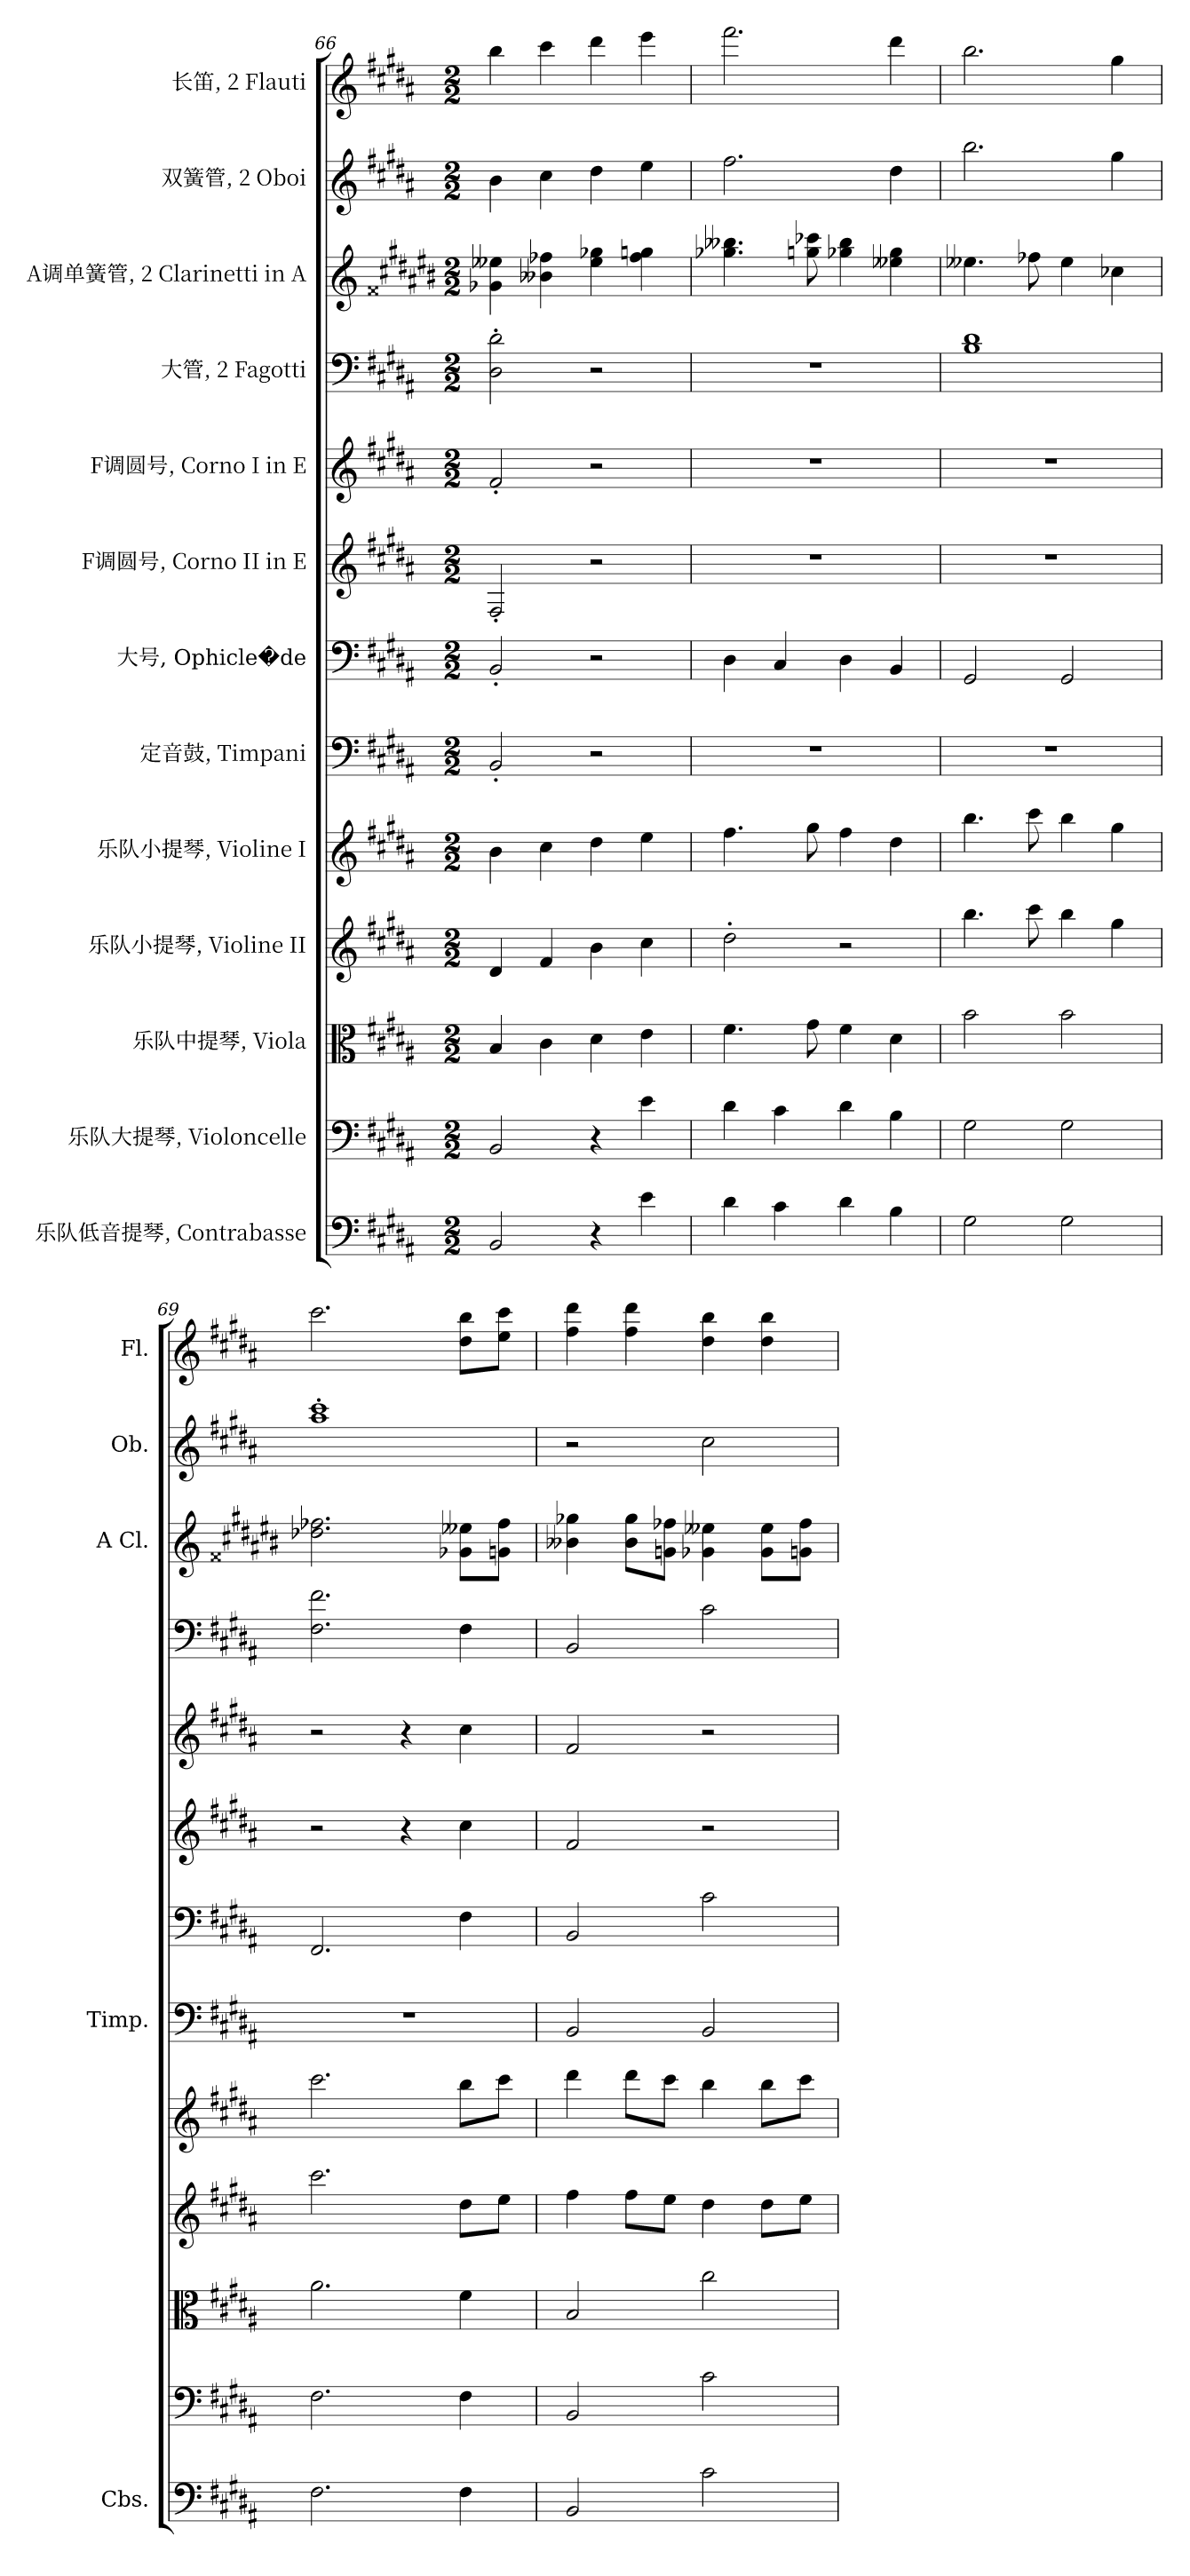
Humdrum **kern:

**kern	**kern	**kern	**kern	**kern	**kern	**kern	**kern	**kern	**kern	**kern	**kern	**kern
*part13	*part12	*part11	*part10	*part9	*part8	*part7	*part6	*part5	*part4	*part3	*part2	*part1
*staff13	*staff12	*staff11	*staff10	*staff9	*staff8	*staff7	*staff6	*staff5	*staff4	*staff3	*staff2	*staff1
*I"乐队低音提琴, Contrabasse	*I"乐队大提琴, Violoncelle	*I"乐队中提琴, Viola	*I"乐队小提琴, Violine II	*I"乐队小提琴, Violine I	*I"定音鼓, Timpani	*I"大号, Ophicle�de	*I"F调圆号, Corno II in E	*I"F调圆号, Corno I in E	*I"大管, 2 Fagotti	*I"A调单簧管, 2 Clarinetti in A	*I"双簧管, 2 Oboi	*I"长笛, 2 Flauti
*I'Cbs.	*	*	*	*	*I'Timp.	*	*	*	*	*I'A Cl.	*I'Ob.	*I'Fl.
*clefF4	*clefF4	*clefC3	*clefG2	*clefG2	*clefF4	*clefF4	*clefG2	*clefG2	*clefF4	*clefG2	*clefG2	*clefG2
*ITrd7c12	*	*	*	*	*	*	*ITrd4c7	*ITrd4c7	*	*ITrd2c3	*	*
*k[f#c#g#d#a#]	*k[f#c#g#d#a#]	*k[f#c#g#d#a#]	*k[f#c#g#d#a#]	*k[f#c#g#d#a#]	*k[f#c#g#d#a#]	*k[f#c#g#d#a#]	*k[f#c#g#d#]	*k[f#c#g#d#]	*k[f#c#g#d#a#]	*k[f##c#g#d#a#e#b#]	*k[f#c#g#d#a#]	*k[f#c#g#d#a#]
*M2/2	*M2/2	*M2/2	*M2/2	*M2/2	*M2/2	*M2/2	*M2/2	*M2/2	*M2/2	*M2/2	*M2/2	*M2/2
*MM264	*MM264	*MM264	*MM264	*MM264	*MM264	*MM264	*MM264	*MM264	*MM264	*MM264	*MM264	*MM264
=66	=66	=66	=66	=66	=66	=66	=66	=66	=66	=66	=66	=66
2BBB/	2BB/	4B/	4d#/	4b\	2BB'/	2BB'/	2BB'/	2B'/	2D#\' 2d#\'	4e-X\ 4cc-X\	4b\	4bb\
.	.	4c#\	4f#/	4cc#\	.	.	.	.	.	4g-X\ 4dd-X\	4cc#\	4ccc#\
*	*	*	*	*	*	*	*	*	*	*	*	*MM285
4r	4r	4d#\	4b\	4dd#\	2r	2r	2r	2r	2r	4cc-\ 4ee-X\	4dd#\	4ddd#\
4E\	4e\	4e\	4cc#\	4ee\	.	.	.	.	.	4dd-\ 4een\	4ee\	4eee\
=67	=67	=67	=67	=67	=67	=67	=67	=67	=67	=67	=67	=67
*	*	*	*	*	*	*	*	*	*	*	*	*MM264
4D#\	4d#\	4.f#\	2dd#'\	4.ff#\	1r	4D#\	1r	1r	1r	4.ee-X\ 4.gg-X\	2.ff#\	2.fff#\
4C#\	4c#\	.	.	.	.	4C#/	.	.	.	.	.	.
.	.	8g#\	.	8gg#\	.	.	.	.	.	8een\ 8aa-X\	.	.
4D#\	4d#\	4f#\	2r	4ff#\	.	4D#\	.	.	.	4ee-X\ 4gg-\	.	.
4BB\	4B\	4d#\	.	4dd#\	.	4BB/	.	.	.	4cc-X\ 4ee-\	4dd#\	4ddd#\
=68	=68	=68	=68	=68	=68	=68	=68	=68	=68	=68	=68	=68
*	*	*	*	*	*	*	*	*	*	*	*	*MM264
2GG#\	2G#\	2b\	4.bb\	4.bb\	1r	2GG#/	1r	1r	1B 1d#	4.cc-X\	2.bb\	2.bb\
.	.	.	8ccc#\	8ccc#\	.	.	.	.	.	8dd-X\	.	.
2GG#\	2G#\	2b\	4bb\	4bb\	.	2GG#/	.	.	.	4cc-\	.	.
.	.	.	4gg#\	4gg#\	.	.	.	.	.	4a-X\	4gg#\	4gg#\
=69	=69	=69	=69	=69	=69	=69	=69	=69	=69	=69	=69	=69
*	*	*	*	*	*	*	*	*	*	*	*	*MM260
2.FF#\	2.F#\	2.a#\	2.ccc#\	2.ccc#\	1r	2.FF#/	2r	2r	2.F#\ 2.f#\	2.b-X\ 2.dd-X\	1aa#' 1ccc#'	2.ccc#\
.	.	.	.	.	.	.	4r	4r	.	.	.	.
*	*	*	*	*	*	*	*	*	*	*	*	*MM272
4FF#\	4F#\	4f#\	8dd#\L	8bb\L	.	4F#\	4f#\	4f#\	4F#\	8e-X\ 8cc-X\L	.	8dd#\ 8bb\L
.	.	.	8ee\J	8ccc#\J	.	.	.	.	.	8en\ 8dd-\J	.	8ee\ 8ccc#\J
!!LO:PB:g=z
=70	=70	=70	=70	=70	=70	=70	=70	=70	=70	=70	=70	=70
*	*	*	*	*	*	*	*	*	*	*	*	*MM264
2BBB/	2BB/	2B/	4ff#\	4ddd#\	2BB/	2BB/	2B/	2B/	2BB/	4g-X\ 4ee-X\	2r	4ff#\ 4ddd#\
.	.	.	8ff#\L	8ddd#\L	.	.	.	.	.	8g-\ 8ee-\L	.	4ff#\ 4ddd#\
.	.	.	8ee\J	8ccc#\J	.	.	.	.	.	8en\ 8dd-X\J	.	.
*	*	*	*	*	*	*	*	*	*	*	*	*MM285
2C#\	2c#\	2cc#\	4dd#\	4bb\	2BB/	2c#\	2r	2r	2c#\	4e-X\ 4cc-X\	2cc#\	4dd#\ 4bb\
.	.	.	8dd#\L	8bb\L	.	.	.	.	.	8e-\ 8cc-\L	.	4dd#\ 4bb\
.	.	.	8ee\J	8ccc#\J	.	.	.	.	.	8en\ 8dd-\J	.	.
=	=	=	=	=	=	=	=	=	=	=	=	=
*-	*-	*-	*-	*-	*-	*-	*-	*-	*-	*-	*-	*-
